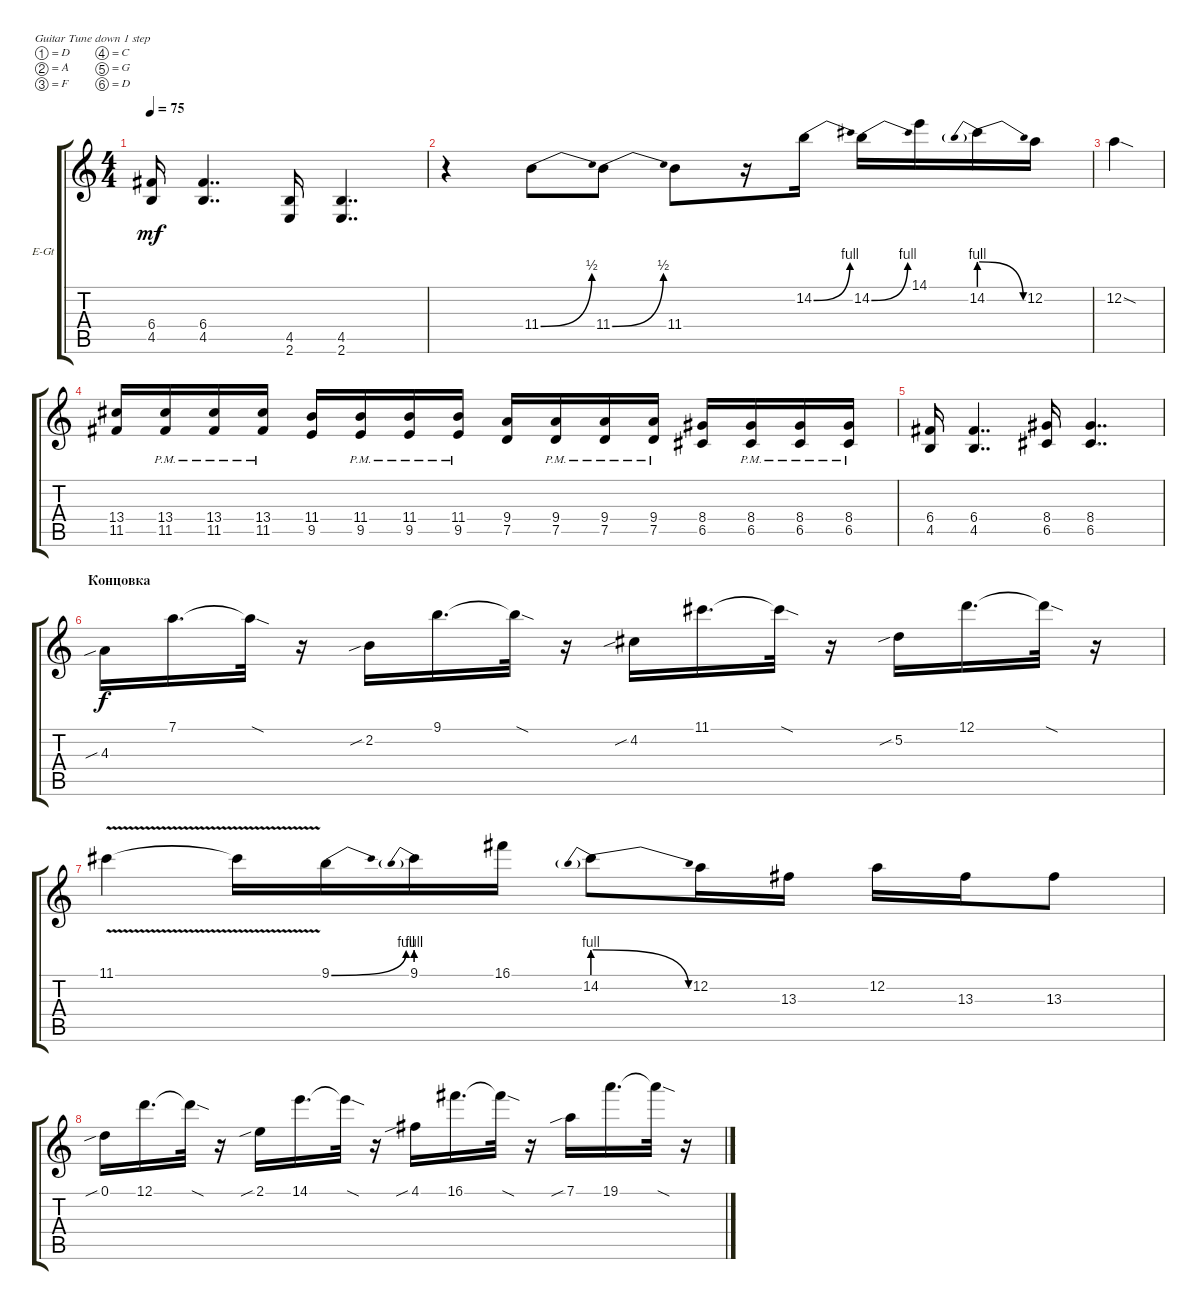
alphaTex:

\defaultSystemsLayout 4
\bracketExtendMode groupsimilarinstruments
\firstSystemTrackNameOrientation horizontal
\otherSystemsTrackNameOrientation horizontal
\track ("Гитара 1" "E-Gt") {instrument distortionguitar}
\staff {score tabs}
\tuning (D4 A3 F3 C3 G2 D2)
\ts (4 4)
\tempo 75
\clef g2
\ks c
(4.5 6.4).16{dy mf} (4.5 6.4).4{dd} (4.5 2.6).16 (4.5 2.6).4{dd} |
r.4 11.4{be (bend 0 0 47.4 2)}.8 11.4{be (bend 0 0 48 2)}.8 11.4.8 r.16 14.2{be (bend 0 0 15 4)}.16 14.2{be (bend 0 0 15 4)}.16 14.1.16 14.2{be (prebendrelease 0 4 15 0)}.16 12.2.16 |
12.2{sod}.4 |
(11.5 13.4).16 (11.5{pm} 13.4{pm}).16 (11.5{pm} 13.4{pm}).16 (11.5{pm} 13.4{pm}).16 (9.5 11.4).16 (9.5{pm} 11.4{pm}).16 (9.5{pm} 11.4{pm}).16 (9.5{pm} 11.4{pm}).16 (7.5 9.4).16 (7.5{pm} 9.4{pm}).16 (7.5{pm} 9.4{pm}).16 (7.5{pm} 9.4{pm}).16 (6.5 8.4).16 (6.5{pm} 8.4{pm}).16 (6.5{pm} 8.4{pm}).16 (6.5{pm} 8.4{pm}).16 |
(4.5 6.4).16 (4.5 6.4).4{dd} (6.5 8.4).16 (6.5 8.4).4{dd} |
\section ("" "Концовка")
4.3{sib}.16{dy f} 7.1.16{d} 7.1{sod t}.32 r.16 2.2{sib}.16 9.1.16{d} 9.1{sod t}.32 r.16 4.2{sib}.16 11.1.16{d} 11.1{sod t}.32 r.16 5.2{sib}.16 12.1.16{d} 12.1{sod t}.32 r.16 |
11.1{v}.4 11.1{v t}.16 9.1{be (bend 0 0 60 4)}.16 9.1{be (prebend 0 4 60 4)}.16 16.1.16 14.2{be (prebendrelease 0 4 60 0)}.8 12.2.16 13.3.16 12.2.16 13.3.16 13.3.8 |
0.1{sib}.16 12.1.16{d} 12.1{sod t}.32 r.16 2.1{sib}.16 14.1.16{d} 14.1{sod t}.32 r.16 4.1{sib}.16 16.1.16{d} 16.1{sod t}.32 r.16 7.1{sib}.16 19.1.16{d} 19.1{sod t}.32 r.16
